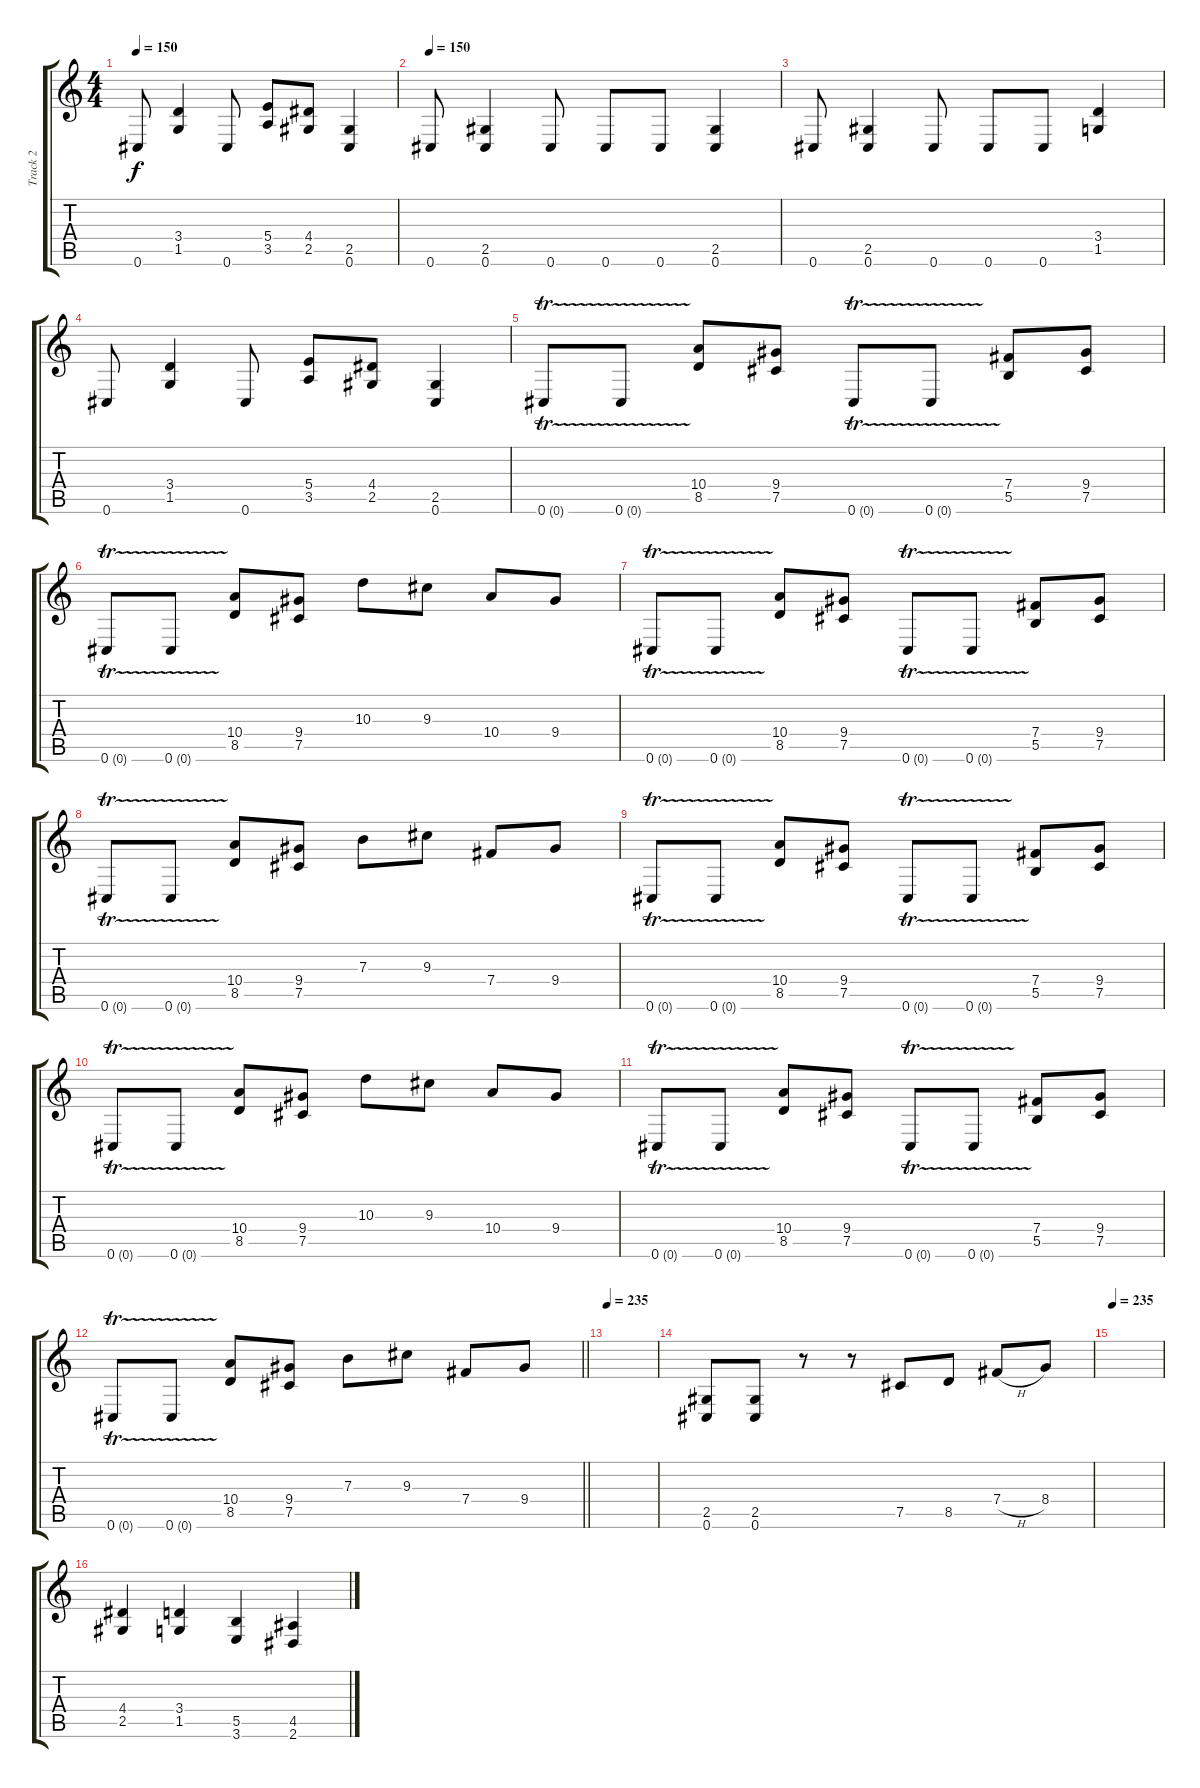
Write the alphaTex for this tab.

\track ("Track 2" "Track 2") {instrument overdrivenguitar}
\staff {score tabs}
\tuning (Db4 Ab3 E3 B2 Gb2 Db2) {hide}
\ts (4 4)
\tempo 150
\clef g2
\ks c
0.6.8{dy f} (3.4 1.5).4 0.6.8 (5.4 3.5).8 (4.4 2.5).8 (2.5 0.6).4 |
\tempo 150
0.6.8 (2.5 0.6).4 0.6.8 0.6.8 0.6.8 (2.5 0.6).4 |
0.6.8 (2.5 0.6).4 0.6.8 0.6.8 0.6.8 (3.4 1.5).4 |
0.6.8 (3.4 1.5).4 0.6.8 (5.4 3.5).8 (4.4 2.5).8 (2.5 0.6).4 |
0.6{tr (0 16)}.8 0.6{tr (0 16)}.8 (10.4 8.5).8 (9.4 7.5).8 0.6{tr (0 16)}.8 0.6{tr (0 16)}.8 (7.4 5.5).8 (9.4 7.5).8 |
0.6{tr (0 16)}.8 0.6{tr (0 16)}.8 (10.4 8.5).8 (9.4 7.5).8 10.3.8 9.3.8 10.4.8 9.4.8 |
0.6{tr (0 16)}.8 0.6{tr (0 16)}.8 (10.4 8.5).8 (9.4 7.5).8 0.6{tr (0 16)}.8 0.6{tr (0 16)}.8 (7.4 5.5).8 (9.4 7.5).8 |
0.6{tr (0 16)}.8 0.6{tr (0 16)}.8 (10.4 8.5).8 (9.4 7.5).8 7.3.8 9.3.8 7.4.8 9.4.8 |
0.6{tr (0 16)}.8 0.6{tr (0 16)}.8 (10.4 8.5).8 (9.4 7.5).8 0.6{tr (0 16)}.8 0.6{tr (0 16)}.8 (7.4 5.5).8 (9.4 7.5).8 |
0.6{tr (0 16)}.8 0.6{tr (0 16)}.8 (10.4 8.5).8 (9.4 7.5).8 10.3.8 9.3.8 10.4.8 9.4.8 |
0.6{tr (0 16)}.8 0.6{tr (0 16)}.8 (10.4 8.5).8 (9.4 7.5).8 0.6{tr (0 16)}.8 0.6{tr (0 16)}.8 (7.4 5.5).8 (9.4 7.5).8 |
\barLineRight lightlight
0.6{tr (0 16)}.8 0.6{tr (0 16)}.8 (10.4 8.5).8 (9.4 7.5).8 7.3.8 9.3.8 7.4.8 9.4.8 |
\tempo 235
|
(2.5 0.6).8 (2.5 0.6).8 r.8 r.8 7.5.8 8.5.8 7.4{h}.8 8.4.8 |
\tempo 235
|
(4.4 2.5).4 (3.4 1.5).4 (5.5 3.6).4 (4.5 2.6).4
